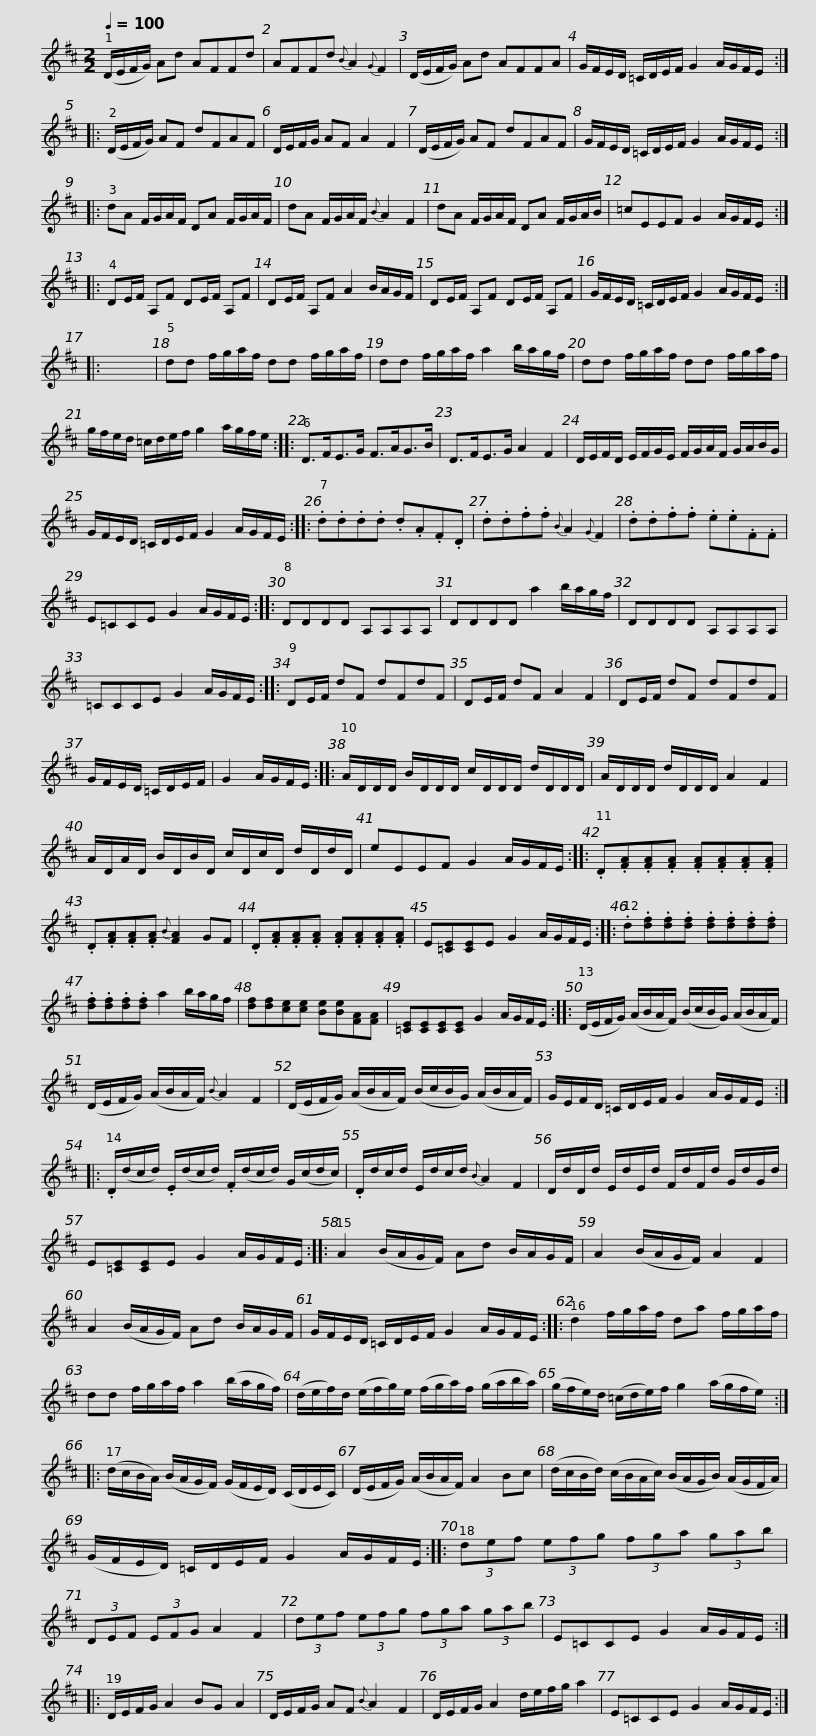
X:1
L:1/8
Q:1/4=100
M:2/2
I:linebreak $
K:D
V:1 treble
V:1
 (D/E/F/G/) Ad AFFd | AFFd{B} A2{G} F2 | (D/E/F/G/) Ad AFFA | G/F/E/D/ =C/D/E/F/ G2 A/G/F/E/ ::$ (D/E/F/G/) AF dFAF | %5
 D/E/F/G/ AF A2 F2 | (D/E/F/G/) AF dFAF | G/F/E/D/ =C/D/E/F/ G2 A/G/F/E/ ::$ dA F/G/A/F/ DA F/G/A/F/ | dA F/G/A/F/{B} A2 F2 | %10
 dA F/G/A/F/ DA F/G/A/B/ | =cEEF G2 A/G/F/E/ ::$ DE/F/ A,F DE/F/ A,F | DE/F/ A,F A2 B/A/G/F/ | DE/F/ A,F DE/F/ A,F | %15
 G/F/E/D/ =C/D/E/F/ G2 A/G/F/E/ ::$ x8 | dd f/g/a/f/ dd f/g/a/f/ | dd f/g/a/f/ a2 b/a/g/f/ | dd f/g/a/f/ dd f/g/a/f/ |$ %20
 g/f/e/d/ =c/d/e/f/ g2 a/g/f/e/ :: D>FE>G F>AG>B | D>FE>G A2 F2 |$ D/E/F/D/ E/F/G/E/ F/G/A/F/ G/A/B/G/ | G/F/E/D/ =C/D/E/F/ G2 A/G/F/E/ :: %25
 .d.d.d.d .d.A.F.D | .d.d.f.f{B} A2{G} F2 |$ .d.d.f.f .e.e.F.F | E=CCE G2 A/G/F/E/ :: DDDD A,A,A,A, | %30
 DDDD a2 b/a/g/f/ |$ DDDD A,A,A,A, | =CCCE G2 A/G/F/E/ :: DE/F/ dF dFdF | DE/F/ dF A2 F2 | %35
 DE/F/ dF dFdF |$ G/F/E/D/ =C/D/E/F/ | G2 A/G/F/E/ :: A/D/D/D/ B/D/D/D/ c/D/D/D/ d/D/D/D/ | A/D/D/D/ d/D/D/D/ A2 F2 |$ %40
 A/D/A/D/ B/D/B/D/ c/D/c/D/ d/D/d/D/ | eEEF G2 A/G/F/E/ :: .D.[FA].[FA].[FA] .[FA].[FA].[FA].[FA] | .D.[FA].[FA].[FA]{B} [FA]2 GF |$ .D.[FA].[FA].[FA] .[FA].[FA].[FA].[FA] | %45
 E[=CE][CE]E G2 A/G/F/E/ :: .d.[df].[df].[df] .[df].[df].[df].[df] | .[df].[df].[df].[df] a2 b/a/g/f/ | [df][df][ce][ce] [Be][Be][FA][FA] |$ [=CE][CE][CE][CE] G2 A/G/F/E/ :: %50
 (D/E/F/G/) (A/B/A/F/) (B/c/B/G/) (A/B/A/F/) | (D/E/F/G/) (A/B/A/F/){B} A2 F2 |$ (D/E/F/G/) (A/B/A/F/) (B/c/B/G/) (A/B/A/F/) | G/E/F/D/ =C/D/E/F/ G2 A/G/F/E/ :: .D/(d/c/d/) .E/(d/c/d/) .F/(d/c/d/) G/(c/d/c/) |$ %55
 .D/d/c/d/ E/d/c/d/{B} A2 F2 | D/d/D/d/ E/d/E/d/ F/d/F/d/ G/d/G/d/ | E[=CE][CE]E G2 A/G/F/E/ ::$ A2 (B/A/G/F/) Ad B/A/G/F/ | A2 (B/A/G/F/) A2 F2 | %60
 A2 (B/A/G/F/) Ad B/A/G/F/ | G/F/E/D/ =C/D/E/F/ G2 A/G/F/E/ ::$ d2 f/g/a/f/ da f/g/a/f/ | dd f/g/a/f/ a2 (b/a/g/f/) | (d/e/f/)d/ (e/f/g/)e/ (f/g/a/)f/ (g/a/b/a/) |$ %65
 (g/f/e/)d/ (=c/d/e/)f/ g2 (a/g/f/e/) :: (d/c/B/A/) (B/A/G/F/) (G/F/E/D/) (C/D/E/C/) | (D/E/F/G/) (A/B/A/F/) A2 Bc |$ (d/c/B/d/) (c/B/A/c/) (B/A/G/B/) (A/G/F/A/) | (G/F/E/D/) =C/D/E/F/ G2 A/G/F/E/ :: %70
 (3def (3efg (3fga (3gab |$ (3DEF (3EFG A2 F2 | (3def (3efg (3fga (3gab | E=CCE G2 A/G/F/E/ :: D/E/F/G/ A2 BG A2 |$ %75
 D/E/F/G/ AF{B} A2 F2 | D/E/F/G/ A2 d/e/f/g/ a2 | E=CCE G2 A/G/F/E/ :| %78
